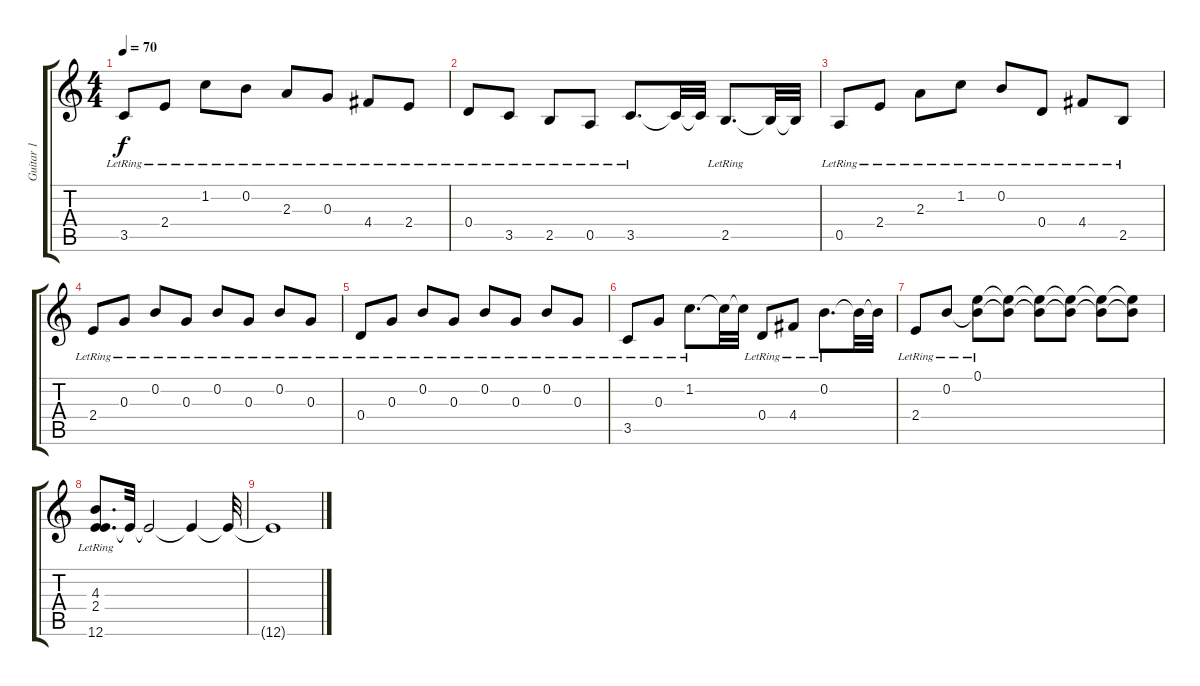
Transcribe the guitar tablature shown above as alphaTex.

\track ("Guitar 1" "Guitar 1") {instrument acousticguitarnylon}
\staff {score tabs}
\tuning (E4 B3 G3 D3 A2 E2) {hide}
\ts (4 4)
\tempo 70
\clef g2
\ks c
3.5{lr}.8{dy f} 2.4{lr}.8 1.2{lr}.8 0.2{lr}.8 2.3{lr}.8 0.3{lr}.8 4.4{lr}.8 2.4{lr}.8 |
0.4{lr}.8 3.5{lr}.8 2.5{lr}.8 0.5{lr}.8 3.5{lr}.8{d} 3.5{t}.32 3.5{t}.32 2.5{lr}.8{d} 2.5{t}.32 2.5{t}.32 |
0.5{lr}.8 2.4{lr}.8 2.3{lr}.8 1.2{lr}.8 0.2{lr}.8 0.4{lr}.8 4.4{lr}.8 2.5{lr}.8 |
2.4{lr}.8 0.3{lr}.8 0.2{lr}.8 0.3{lr}.8 0.2{lr}.8 0.3{lr}.8 0.2{lr}.8 0.3{lr}.8 |
0.4{lr}.8 0.3{lr}.8 0.2{lr}.8 0.3{lr}.8 0.2{lr}.8 0.3{lr}.8 0.2{lr}.8 0.3{lr}.8 |
3.5{lr}.8 0.3{lr}.8 1.2{lr}.8{d} 1.2{t}.32 1.2{t}.32 0.4{lr}.8 4.4{lr}.8 0.2{lr}.8{d} 0.2{t}.32 0.2{t}.32 |
2.4{lr}.8 0.2{lr}.8 (0.1{lr} 0.2{t}).8 (0.1{t} 0.2{t}).8 (0.1{t} 0.2{t}).8 (0.1{t} 0.2{t}).8 (0.1{t} 0.2{t}).8 (0.1{t} 0.2{t}).8 |
(4.3{lr} 2.4{lr} 12.6).8{d} 12.6{t}.32 12.6{t}.2 12.6{t}.4 12.6{t}.32 |
12.6{t}.1
